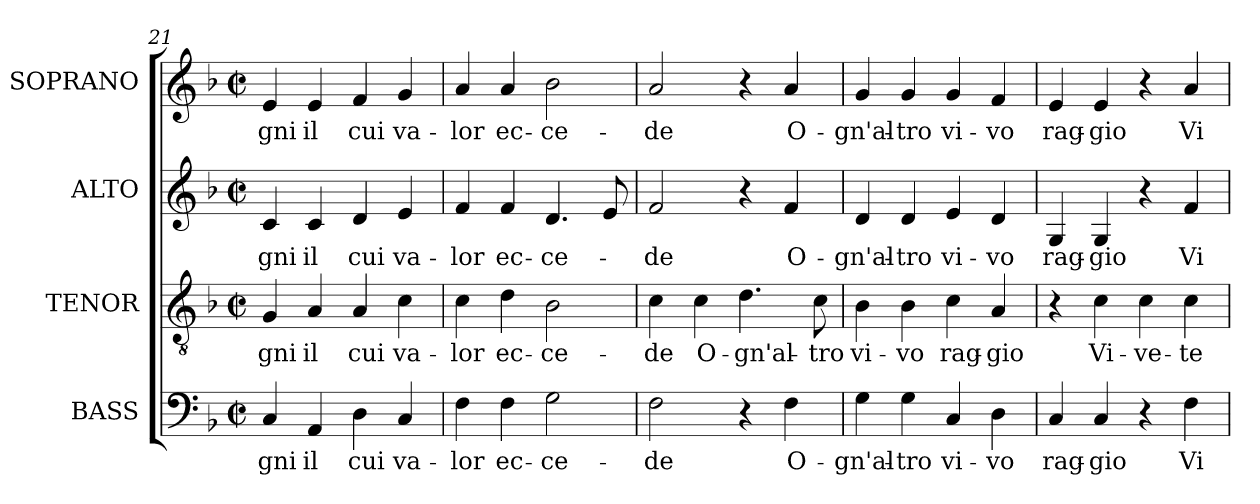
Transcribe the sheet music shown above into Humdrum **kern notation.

**kern	**text	**kern	**text	**kern	**text	**kern	**text
*part4	*part4	*part3	*part3	*part2	*part2	*part1	*part1
*staff4	*staff4	*staff3	*staff3	*staff2	*staff2	*staff1	*staff1
*I"BASS	*	*I"TENOR	*	*I"ALTO	*	*I"SOPRANO	*
*I'B.	*	*I'T.	*	*I'A.	*	*I'S.	*
*clefF4	*	*clefGv2	*	*clefG2	*	*clefG2	*
*	*	*ITrd7c12	*	*	*	*	*
*k[b-]	*	*k[b-]	*	*k[b-]	*	*k[b-]	*
*F:	*	*F:	*	*F:	*	*F:	*
*M2/2	*	*M2/2	*	*M2/2	*	*M2/2	*
*met(c|)	*	*met(c|)	*	*met(c|)	*	*met(c|)	*
=21	=21	=21	=21	=21	=21	=21	=21
!	!LO:LY:b:color=#000000	!	!	!	!	!	!
!	!	!	!LO:LY:b:color=#000000	!	!	!	!
!	!	!	!	!	!LO:LY:b:color=#000000	!	!
!	!	!	!	!	!	!	!LO:LY:b:color=#000000
4Ci/	-gni	4GGi/	-gni	4ci/	-gni	4ei/	-gni
!	!LO:LY:b:color=#000000	!	!	!	!	!	!
!	!	!	!LO:LY:b:color=#000000	!	!	!	!
!	!	!	!	!	!LO:LY:b:color=#000000	!	!
!	!	!	!	!	!	!	!LO:LY:b:color=#000000
4AAi/	il	4AAi/	il	4ci/	il	4ei/	il
!	!LO:LY:b:color=#000000	!	!	!	!	!	!
!	!	!	!LO:LY:b:color=#000000	!	!	!	!
!	!	!	!	!	!LO:LY:b:color=#000000	!	!
!	!	!	!	!	!	!	!LO:LY:b:color=#000000
4Di\	cui	4AAi/	cui	4di/	cui	4fi/	cui
!	!LO:LY:b:color=#000000	!	!	!	!	!	!
!	!	!	!LO:LY:b:color=#000000	!	!	!	!
!	!	!	!	!	!LO:LY:b:color=#000000	!	!
!	!	!	!	!	!	!	!LO:LY:b:color=#000000
4Ci/	va-	4Ci\	va-	4ei/	va-	4gi/	va-
=22	=22	=22	=22	=22	=22	=22	=22
!	!LO:LY:b:color=#000000	!	!	!	!	!	!
!	!	!	!LO:LY:b:color=#000000	!	!	!	!
!	!	!	!	!	!LO:LY:b:color=#000000	!	!
!	!	!	!	!	!	!	!LO:LY:b:color=#000000
4Fi\	-lor	4Ci\	-lor	4fi/	-lor	4ai/	-lor
!	!LO:LY:b:color=#000000	!	!	!	!	!	!
!	!	!	!LO:LY:b:color=#000000	!	!	!	!
!	!	!	!	!	!LO:LY:b:color=#000000	!	!
!	!	!	!	!	!	!	!LO:LY:b:color=#000000
4Fi\	ec-	4Di\	ec-	4fi/	ec-	4ai/	ec-
!	!LO:LY:b:color=#000000	!	!	!	!	!	!
!	!	!	!LO:LY:b:color=#000000	!	!	!	!
!	!	!	!	!	!LO:LY:b:color=#000000	!	!
!	!	!	!	!	!	!	!LO:LY:b:color=#000000
2Gi\	-ce-	2BB-i\	-ce-	4.di/	-ce-	2b-i\	-ce-
.	.	.	.	8ei/	.	.	.
=23	=23	=23	=23	=23	=23	=23	=23
!	!LO:LY:b:color=#000000	!	!	!	!	!	!
!	!	!	!LO:LY:b:color=#000000	!	!	!	!
!	!	!	!	!	!LO:LY:b:color=#000000	!	!
!	!	!	!	!	!	!	!LO:LY:b:color=#000000
2Fi\	-de	4Ci\	-de	2fi/	-de	2ai/	-de
!	!	!	!LO:LY:b:color=#000000	!	!	!	!
.	.	4Ci\	O-	.	.	.	.
!	!	!	!LO:LY:b:color=#000000	!	!	!	!
4r	.	4.Di\	-gn'al-	4r	.	4r	.
!	!LO:LY:b:color=#000000	!	!	!	!	!	!
!	!	!	!	!	!LO:LY:b:color=#000000	!	!
!	!	!	!	!	!	!	!LO:LY:b:color=#000000
4Fi\	O-	.	.	4fi/	O-	4ai/	O-
!	!	!	!LO:LY:b:color=#000000	!	!	!	!
.	.	8Ci\	-tro	.	.	.	.
=24	=24	=24	=24	=24	=24	=24	=24
!	!LO:LY:b:color=#000000	!	!	!	!	!	!
!	!	!	!LO:LY:b:color=#000000	!	!	!	!
!	!	!	!	!	!LO:LY:b:color=#000000	!	!
!	!	!	!	!	!	!	!LO:LY:b:color=#000000
4Gi\	-gn'al-	4BB-i\	vi-	4di/	-gn'al-	4gi/	-gn'al-
!	!LO:LY:b:color=#000000	!	!	!	!	!	!
!	!	!	!LO:LY:b:color=#000000	!	!	!	!
!	!	!	!	!	!LO:LY:b:color=#000000	!	!
!	!	!	!	!	!	!	!LO:LY:b:color=#000000
4Gi\	-tro	4BB-i\	-vo	4di/	-tro	4gi/	-tro
!	!LO:LY:b:color=#000000	!	!	!	!	!	!
!	!	!	!LO:LY:b:color=#000000	!	!	!	!
!	!	!	!	!	!LO:LY:b:color=#000000	!	!
!	!	!	!	!	!	!	!LO:LY:b:color=#000000
4Ci/	vi-	4Ci\	rag-	4ei/	vi-	4gi/	vi-
!	!LO:LY:b:color=#000000	!	!	!	!	!	!
!	!	!	!LO:LY:b:color=#000000	!	!	!	!
!	!	!	!	!	!LO:LY:b:color=#000000	!	!
!	!	!	!	!	!	!	!LO:LY:b:color=#000000
4Di\	-vo	4AAi/	-gio	4di/	-vo	4fi/	-vo
!!LO:PB:g=z
=25	=25	=25	=25	=25	=25	=25	=25
!	!LO:LY:b:color=#000000	!	!	!	!	!	!
!	!	!	!	!	!LO:LY:b:color=#000000	!	!
!	!	!	!	!	!	!	!LO:LY:b:color=#000000
4Ci/	rag-	4r	.	4Gi/	rag-	4ei/	rag-
!	!LO:LY:b:color=#000000	!	!	!	!	!	!
!	!	!	!LO:LY:b:color=#000000	!	!	!	!
!	!	!	!	!	!LO:LY:b:color=#000000	!	!
!	!	!	!	!	!	!	!LO:LY:b:color=#000000
4Ci/	-gio	4Ci\	Vi-	4Gi/	-gio	4ei/	-gio
!	!	!	!LO:LY:b:color=#000000	!	!	!	!
4r	.	4Ci\	-ve-	4r	.	4r	.
!	!LO:LY:b:color=#000000	!	!	!	!	!	!
!	!	!	!LO:LY:b:color=#000000	!	!	!	!
!	!	!	!	!	!LO:LY:b:color=#000000	!	!
!	!	!	!	!	!	!	!LO:LY:b:color=#000000
4Fi\	Vi-	4Ci\	-te	4fi/	Vi-	4ai/	Vi-
=	=	=	=	=	=	=	=
*-	*-	*-	*-	*-	*-	*-	*-
